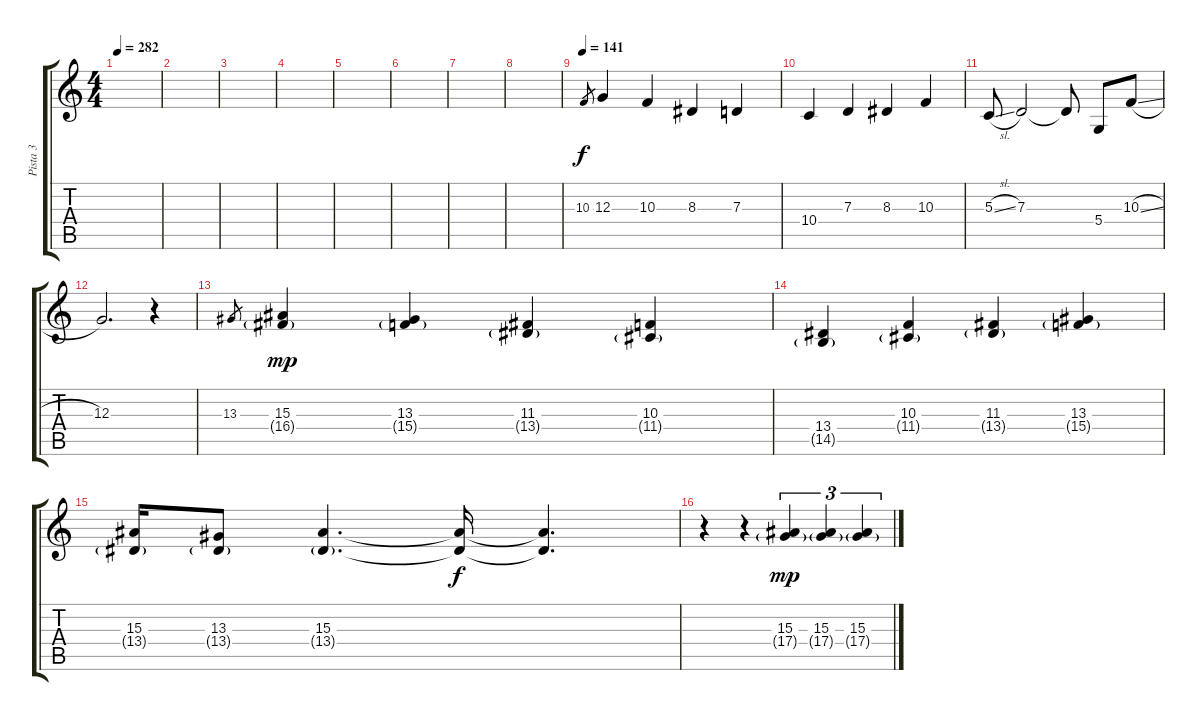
\track ("Pista 3" "Pista 3") {instrument lead2sawtooth}
\staff {score tabs}
\tuning (E4 B3 G3 D3 A2 E2) {hide}
\ts (4 4)
\tempo 282
\clef g2
\ks c
|
|
|
|
|
|
|
|
\tempo 141
10.3.8{gr} 12.3.4 10.3.4 8.3.4 7.3.4 |
10.4.4 7.3.4 8.3.4 10.3.4 |
5.3{sl}.8 7.3.2 7.3{t}.8 5.4.8 10.3{sl}.8 |
12.3.2{d} r.4 |
13.3.8{gr} (15.3 16.4{g}).4{dy mp} (13.3 15.4{g}).4 (11.3 13.4{g}).4 (10.3 11.4{g}).4 |
(13.4 14.5{g}).4 (10.3 11.4{g}).4 (11.3 13.4{g}).4 (13.3 15.4{g}).4 |
(15.3 13.4{g}).16 (13.3 13.4{g}).8 (15.3 13.4{g}).4{d} (15.3{t} 13.4{t}).16{dy f} (15.3{t} 13.4{t}).4{d} |
r.4 r.4 (15.3 17.4{g}).4{tu (3 2) dy mp} (15.3 17.4{g}).4{tu (3 2)} (15.3 17.4{g}).4{tu (3 2)}
